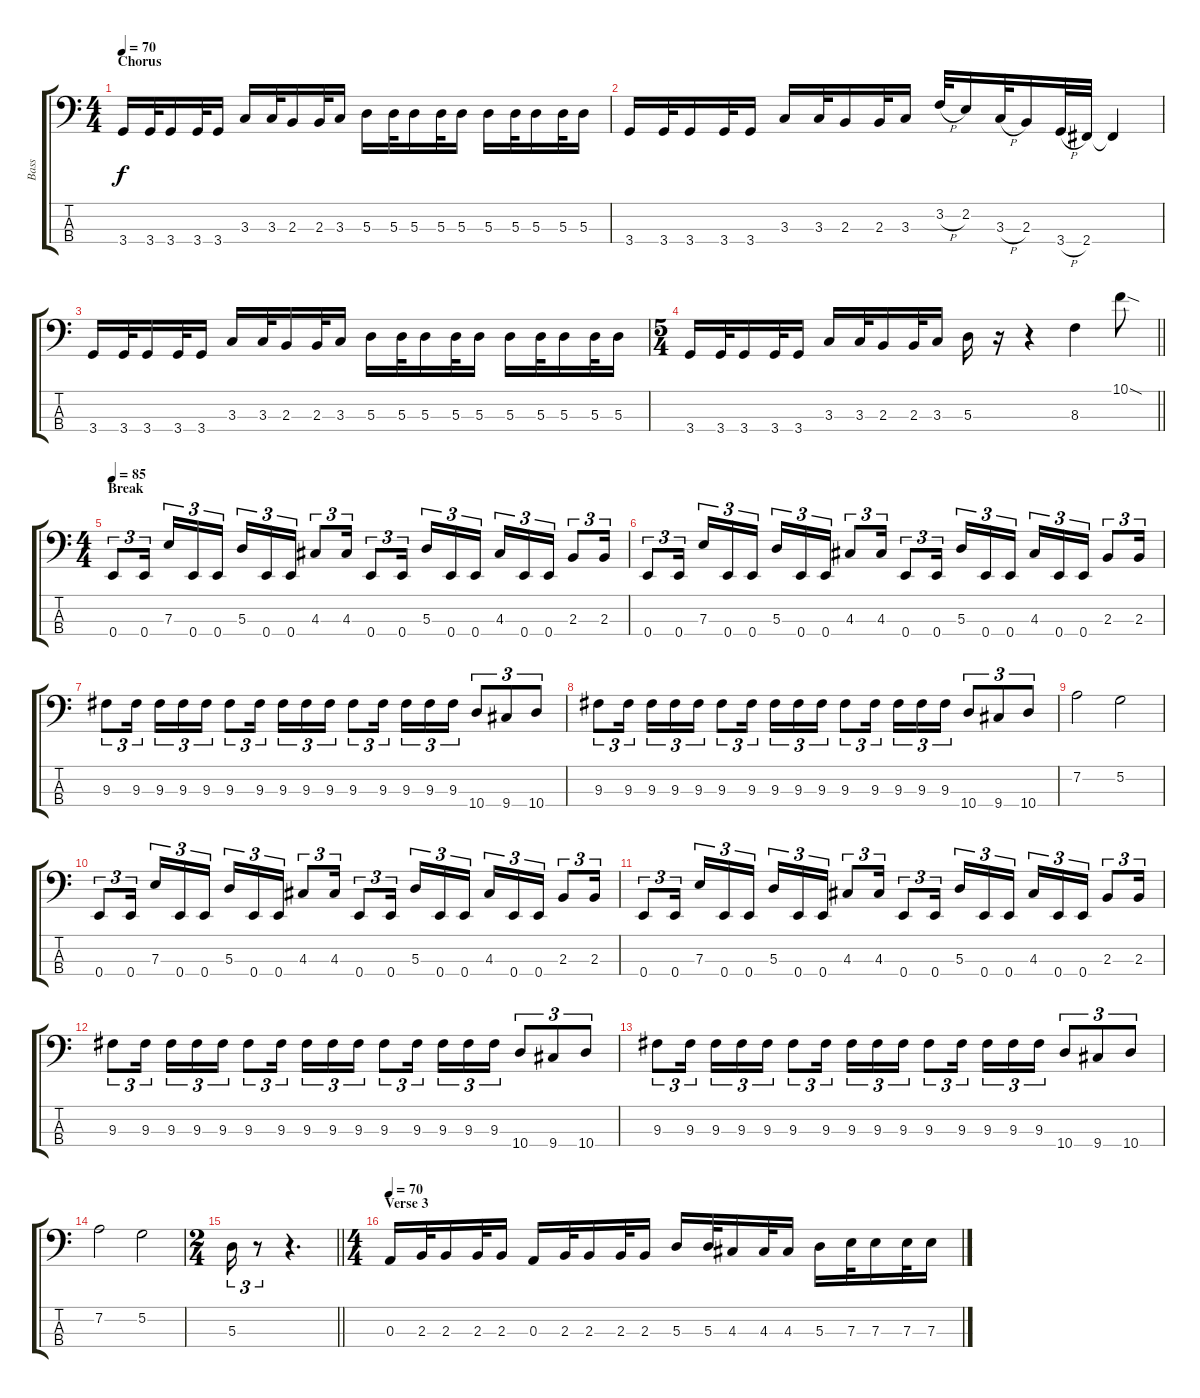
\track ("Bass" "Bass") {instrument electricbassfinger}
\staff {score tabs}
\tuning (G2 D2 A1 E1) {hide}
\ts (4 4)
\section ("" "Chorus")
\tempo 70
\clef f4
\ks c
3.4.16{dy f} 3.4.32 3.4.16 3.4.32 3.4.16 3.3.16 3.3.32 2.3.16 2.3.32 3.3.16 5.3.16 5.3.32 5.3.16 5.3.32 5.3.16 5.3.16 5.3.32 5.3.16 5.3.32 5.3.16 |
3.4.16 3.4.32 3.4.16 3.4.32 3.4.16 3.3.16 3.3.32 2.3.16 2.3.32 3.3.16 3.2{h}.32 2.2.16 3.3{h}.32 2.3.16 3.4{h}.32 2.4.32 2.4{t}.4 |
3.4.16 3.4.32 3.4.16 3.4.32 3.4.16 3.3.16 3.3.32 2.3.16 2.3.32 3.3.16 5.3.16 5.3.32 5.3.16 5.3.32 5.3.16 5.3.16 5.3.32 5.3.16 5.3.32 5.3.16 |
\ts (5 4)
\barLineRight lightlight
3.4.16 3.4.32 3.4.16 3.4.32 3.4.16 3.3.16 3.3.32 2.3.16 2.3.32 3.3.16 5.3.16 r.16 r.4 8.3.4 10.1{sod}.8 |
\ts (4 4)
\section ("" "Break")
\tempo 85
0.4.8{tu (3 2)} 0.4.16{tu (3 2) beam splitsecondary} 7.3.16{tu (3 2)} 0.4.16{tu (3 2)} 0.4.16{tu (3 2)} 5.3.16{tu (3 2)} 0.4.16{tu (3 2)} 0.4.16{tu (3 2)} 4.3.8{tu (3 2)} 4.3.16{tu (3 2)} 0.4.8{tu (3 2)} 0.4.16{tu (3 2) beam splitsecondary} 5.3.16{tu (3 2)} 0.4.16{tu (3 2)} 0.4.16{tu (3 2)} 4.3.16{tu (3 2)} 0.4.16{tu (3 2)} 0.4.16{tu (3 2)} 2.3.8{tu (3 2)} 2.3.16{tu (3 2)} |
0.4.8{tu (3 2)} 0.4.16{tu (3 2) beam splitsecondary} 7.3.16{tu (3 2)} 0.4.16{tu (3 2)} 0.4.16{tu (3 2)} 5.3.16{tu (3 2)} 0.4.16{tu (3 2)} 0.4.16{tu (3 2)} 4.3.8{tu (3 2)} 4.3.16{tu (3 2)} 0.4.8{tu (3 2)} 0.4.16{tu (3 2) beam splitsecondary} 5.3.16{tu (3 2)} 0.4.16{tu (3 2)} 0.4.16{tu (3 2)} 4.3.16{tu (3 2)} 0.4.16{tu (3 2)} 0.4.16{tu (3 2)} 2.3.8{tu (3 2)} 2.3.16{tu (3 2)} |
9.3.8{tu (3 2)} 9.3.16{tu (3 2) beam splitsecondary} 9.3.16{tu (3 2)} 9.3.16{tu (3 2)} 9.3.16{tu (3 2)} 9.3.8{tu (3 2)} 9.3.16{tu (3 2) beam splitsecondary} 9.3.16{tu (3 2)} 9.3.16{tu (3 2)} 9.3.16{tu (3 2)} 9.3.8{tu (3 2)} 9.3.16{tu (3 2) beam splitsecondary} 9.3.16{tu (3 2)} 9.3.16{tu (3 2)} 9.3.16{tu (3 2)} 10.4.8{tu (3 2)} 9.4.8{tu (3 2)} 10.4.8{tu (3 2)} |
9.3.8{tu (3 2)} 9.3.16{tu (3 2) beam splitsecondary} 9.3.16{tu (3 2)} 9.3.16{tu (3 2)} 9.3.16{tu (3 2)} 9.3.8{tu (3 2)} 9.3.16{tu (3 2) beam splitsecondary} 9.3.16{tu (3 2)} 9.3.16{tu (3 2)} 9.3.16{tu (3 2)} 9.3.8{tu (3 2)} 9.3.16{tu (3 2) beam splitsecondary} 9.3.16{tu (3 2)} 9.3.16{tu (3 2)} 9.3.16{tu (3 2)} 10.4.8{tu (3 2)} 9.4.8{tu (3 2)} 10.4.8{tu (3 2)} |
7.2.2 5.2.2 |
0.4.8{tu (3 2)} 0.4.16{tu (3 2) beam splitsecondary} 7.3.16{tu (3 2)} 0.4.16{tu (3 2)} 0.4.16{tu (3 2)} 5.3.16{tu (3 2)} 0.4.16{tu (3 2)} 0.4.16{tu (3 2)} 4.3.8{tu (3 2)} 4.3.16{tu (3 2)} 0.4.8{tu (3 2)} 0.4.16{tu (3 2) beam splitsecondary} 5.3.16{tu (3 2)} 0.4.16{tu (3 2)} 0.4.16{tu (3 2)} 4.3.16{tu (3 2)} 0.4.16{tu (3 2)} 0.4.16{tu (3 2)} 2.3.8{tu (3 2)} 2.3.16{tu (3 2)} |
0.4.8{tu (3 2)} 0.4.16{tu (3 2) beam splitsecondary} 7.3.16{tu (3 2)} 0.4.16{tu (3 2)} 0.4.16{tu (3 2)} 5.3.16{tu (3 2)} 0.4.16{tu (3 2)} 0.4.16{tu (3 2)} 4.3.8{tu (3 2)} 4.3.16{tu (3 2)} 0.4.8{tu (3 2)} 0.4.16{tu (3 2) beam splitsecondary} 5.3.16{tu (3 2)} 0.4.16{tu (3 2)} 0.4.16{tu (3 2)} 4.3.16{tu (3 2)} 0.4.16{tu (3 2)} 0.4.16{tu (3 2)} 2.3.8{tu (3 2)} 2.3.16{tu (3 2)} |
9.3.8{tu (3 2)} 9.3.16{tu (3 2) beam splitsecondary} 9.3.16{tu (3 2)} 9.3.16{tu (3 2)} 9.3.16{tu (3 2)} 9.3.8{tu (3 2)} 9.3.16{tu (3 2) beam splitsecondary} 9.3.16{tu (3 2)} 9.3.16{tu (3 2)} 9.3.16{tu (3 2)} 9.3.8{tu (3 2)} 9.3.16{tu (3 2) beam splitsecondary} 9.3.16{tu (3 2)} 9.3.16{tu (3 2)} 9.3.16{tu (3 2)} 10.4.8{tu (3 2)} 9.4.8{tu (3 2)} 10.4.8{tu (3 2)} |
9.3.8{tu (3 2)} 9.3.16{tu (3 2) beam splitsecondary} 9.3.16{tu (3 2)} 9.3.16{tu (3 2)} 9.3.16{tu (3 2)} 9.3.8{tu (3 2)} 9.3.16{tu (3 2) beam splitsecondary} 9.3.16{tu (3 2)} 9.3.16{tu (3 2)} 9.3.16{tu (3 2)} 9.3.8{tu (3 2)} 9.3.16{tu (3 2) beam splitsecondary} 9.3.16{tu (3 2)} 9.3.16{tu (3 2)} 9.3.16{tu (3 2)} 10.4.8{tu (3 2)} 9.4.8{tu (3 2)} 10.4.8{tu (3 2)} |
7.2.2 5.2.2 |
\ts (2 4)
\barLineRight lightlight
5.3.16{tu (3 2)} r.8{tu (3 2)} r.4{d} |
\ts (4 4)
\section ("" "Verse 3")
\tempo 70
0.3.16 2.3.32 2.3.16 2.3.32 2.3.16 0.3.16 2.3.32 2.3.16 2.3.32 2.3.16 5.3.16 5.3.32 4.3.16 4.3.32 4.3.16 5.3.16 7.3.32 7.3.16 7.3.32 7.3.16
